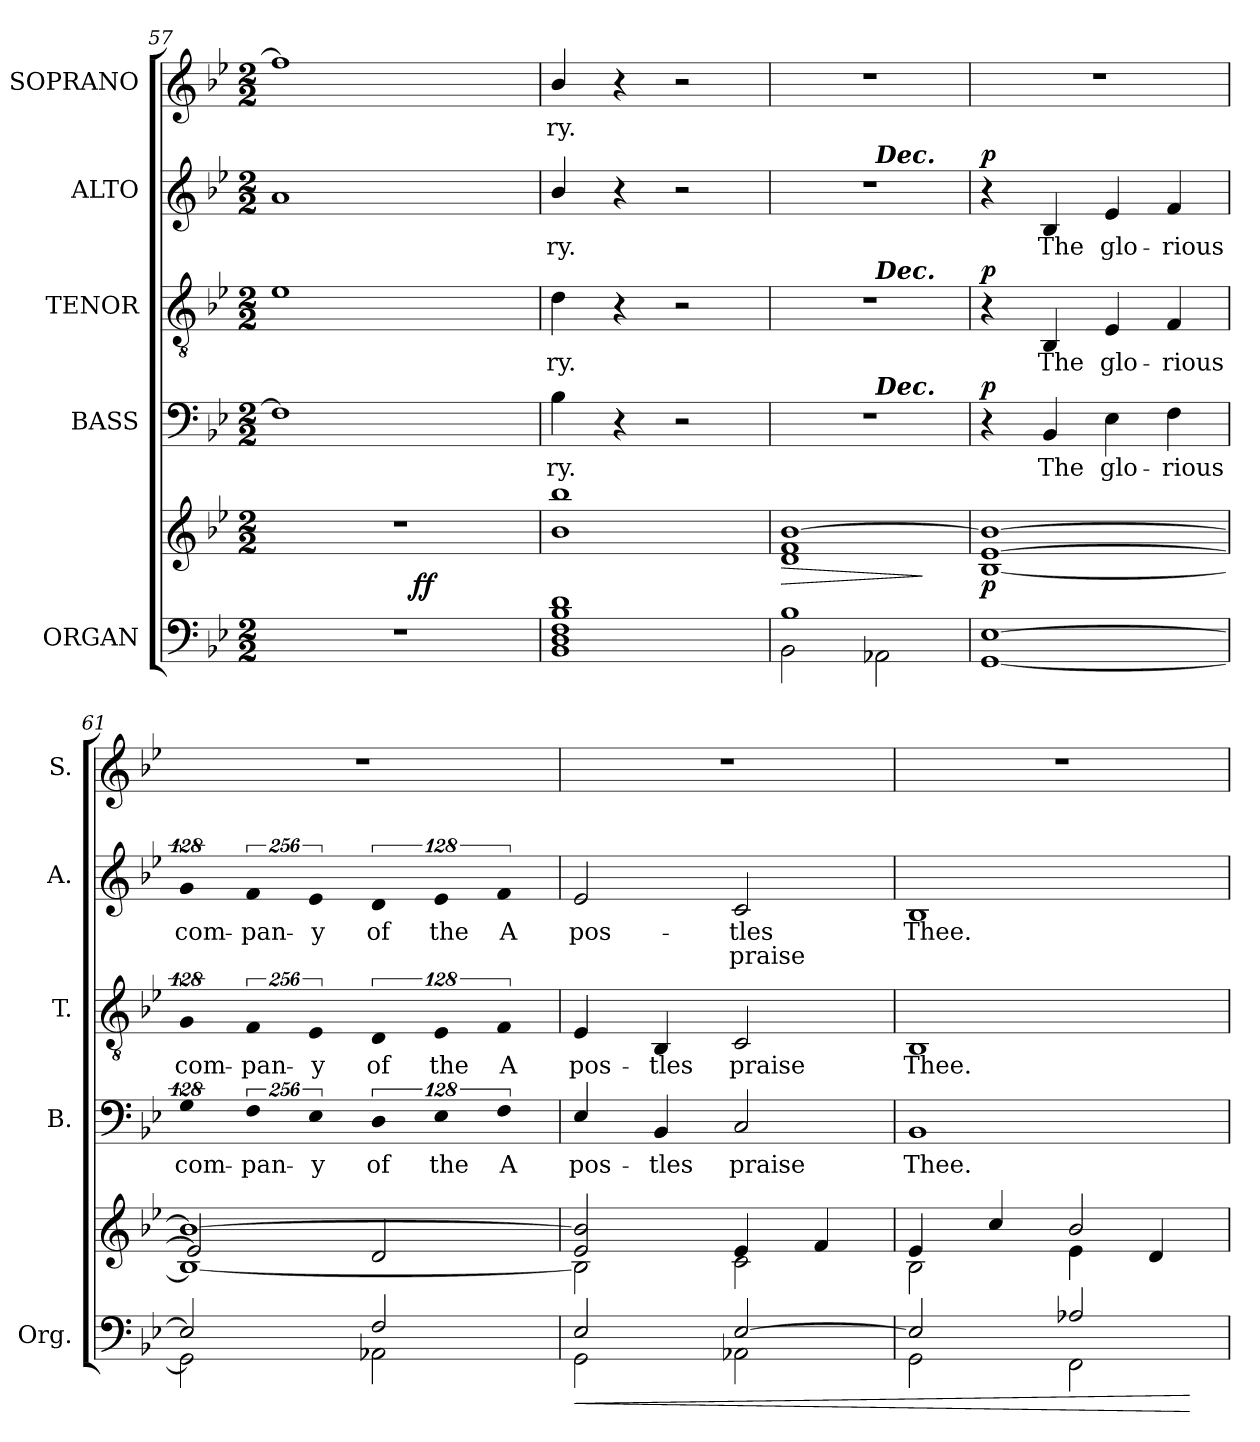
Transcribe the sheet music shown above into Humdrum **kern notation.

**kern	**kern	**dynam	**kern	**text	**dynam	**kern	**text	**dynam	**kern	**text	**text	**dynam	**kern	**text
*part5	*part5	*part5	*part4	*part4	*part4	*part3	*part3	*part3	*part2	*part2	*part2	*part2	*part1	*part1
*staff6	*staff5	*staff5/6	*staff4	*staff4	*staff4	*staff3	*staff3	*staff3	*staff2	*staff2	*staff2	*staff2	*staff1	*staff1
*I"ORGAN	*	*	*I"BASS	*	*	*I"TENOR	*	*	*I"ALTO	*	*	*	*I"SOPRANO	*
*I'Org.	*	*	*I'B.	*	*	*I'T.	*	*	*I'A.	*	*	*	*I'S.	*
*clefF4	*clefG2	*	*clefF4	*	*	*clefGv2	*	*	*clefG2	*	*	*	*clefG2	*
*	*	*	*	*	*	*ITrd7c12	*	*	*	*	*	*	*	*
*k[b-e-]	*k[b-e-]	*	*k[b-e-]	*	*	*k[b-e-]	*	*	*k[b-e-]	*	*	*	*k[b-e-]	*
*B-:	*B-:	*	*B-:	*	*	*B-:	*	*	*B-:	*	*	*	*B-:	*
*M2/2	*M2/2	*	*M2/2	*	*	*M2/2	*	*	*M2/2	*	*	*	*M2/2	*
=57	=57	=57	=57	=57	=57	=57	=57	=57	=57	=57	=57	=57	=57	=57
*^	*	*	*	*	*	*	*	*	*	*	*	*	*	*
1r	2ryy	1r	.	1Fi]	.	.	1E-i	.	.	1ai	.	.	.	1ffi]	.
.	16ryy	.	.	.	.	.	.	.	.	.	.	.	.	.	.
.	64ryy	.	.	.	.	.	.	.	.	.	.	.	.	.	.
.	128ryy	.	.	.	.	.	.	.	.	.	.	.	.	.	.
.	1024ryy	.	.	.	.	.	.	.	.	.	.	.	.	.	.
.	4ryy	.	ff	.	.	.	.	.	.	.	.	.	.	.	.
.	8ryy	.	.	.	.	.	.	.	.	.	.	.	.	.	.
.	32ryy	.	.	.	.	.	.	.	.	.	.	.	.	.	.
.	256..ryy	.	.	.	.	.	.	.	.	.	.	.	.	.	.
=58	=58	=58	=58	=58	=58	=58	=58	=58	=58	=58	=58	=58	=58	=58	=58
*	*	*^	*	*	*	*	*	*	*	*	*	*	*	*	*
!	!	!	!	!	!	!LO:LY:b:color=#000000	!	!	!	!	!	!	!	!	!	!
!	!	!	!	!	!	!	!	!	!LO:LY:b:color=#000000	!	!	!	!	!	!	!
!	!	!	!	!	!	!	!	!	!	!	!	!LO:LY:b:color=#000000	!	!	!	!
!	!	!	!	!	!	!	!	!	!	!	!	!	!	!	!	!LO:LY:b:color=#000000
1B-i 1di	1BB-i 1Di 1Fi	1bb-i	1b-i	.	4B-i\	-ry.	.	4Di\	-ry.	.	4b-i/	-ry.	.	.	4b-i/	-ry.
.	.	.	.	.	4r	.	.	4r	.	.	4r	.	.	.	4r	.
.	.	.	.	.	2r	.	.	2r	.	.	2r	.	.	.	2r	.
=59	=59	=59	=59	=59	=59	=59	=59	=59	=59	=59	=59	=59	=59	=59	=59	=59
!	!	!	!	!LO:HP:b	!	!	!	!	!	!	!	!	!	!	!	!
*	*	*	*	*	*^	*	*	*^	*	*	*^	*	*	*	*	*
1B-i	2BB-i\	[1b-i	1di 1fi	>	1r	2ryy	.	.	1r	2ryy	.	.	1r	2ryy	.	.	.	1r	.
!	!	!	!	!	!	!	!	!	!	!	!	!	!	!LO:TX:a:Bi:t=Dec.	!	!	!	!	!
!	!	!	!	!	!	!	!	!	!	!LO:TX:a:Bi:t=Dec.	!	!	!	!	!	!	!	!	!
!	!	!	!	!	!	!LO:TX:a:Bi:t=Dec.	!	!	!	!	!	!	!	!	!	!	!	!	!
.	2AA-Xi\	.	.	.	.	2ryy	.	.	.	2ryy	.	.	.	2ryy	.	.	.	.	.
*v	*v	*	*	*	*	*	*	*	*	*	*	*	*	*	*	*	*	*	*
*	*v	*v	*	*	*	*	*	*	*	*	*	*	*	*	*	*	*	*
.	.	]	.	.	.	.	.	.	.	.	.	.	.	.	.	.	.
*	*	*	*v	*v	*	*	*	*	*	*	*v	*v	*	*	*	*	*
*	*	*	*	*	*	*v	*v	*	*	*	*	*	*	*	*
=60	=60	=60	=60	=60	=60	=60	=60	=60	=60	=60	=60	=60	=60	=60
*^	*^	*	*	*	*	*	*	*	*	*	*	*	*	*
*	*	*	*^	*	*	*	*	*	*	*	*	*	*	*	*	*
[1E-i	[1GGi	1b-i_	[1B-i	[1e-i	p	4r	.	p	4r	.	p	4r	.	.	p	1r	.
!	!	!	!	!	!	!	!LO:LY:b:color=#000000	!	!	!	!	!	!	!	!	!	!
!	!	!	!	!	!	!	!	!	!	!LO:LY:b:color=#000000	!	!	!	!	!	!	!
!	!	!	!	!	!	!	!	!	!	!	!	!	!LO:LY:b:color=#000000	!	!	!	!
.	.	.	.	.	.	4BB-i/	The	.	4BBB-i/	The	.	4B-i/	The	.	.	.	.
!	!	!	!	!	!	!	!LO:LY:b:color=#000000	!	!	!	!	!	!	!	!	!	!
!	!	!	!	!	!	!	!	!	!	!LO:LY:b:color=#000000	!	!	!	!	!	!	!
!	!	!	!	!	!	!	!	!	!	!	!	!	!LO:LY:b:color=#000000	!	!	!	!
.	.	.	.	.	.	4E-i\	glo-	.	4EE-i/	glo-	.	4e-i/	glo-	.	.	.	.
!	!	!	!	!	!	!	!LO:LY:b:color=#000000	!	!	!	!	!	!	!	!	!	!
!	!	!	!	!	!	!	!	!	!	!LO:LY:b:color=#000000	!	!	!	!	!	!	!
!	!	!	!	!	!	!	!	!	!	!	!	!	!LO:LY:b:color=#000000	!	!	!	!
.	.	.	.	.	.	4Fi\	-rious	.	4FFi/	-rious	.	4fi/	-rious	.	.	.	.
=61	=61	=61	=61	=61	=61	=61	=61	=61	=61	=61	=61	=61	=61	=61	=61	=61	=61
!	!	!	!	!	!	!LO:N:vis=4	!	!	!	!	!	!	!	!	!	!	!
!	!	!	!	!	!	!	!LO:LY:b:color=#000000	!	!LO:N:vis=4	!	!	!	!	!	!	!	!
!	!	!	!	!	!	!	!	!	!	!LO:LY:b:color=#000000	!	!LO:N:vis=4	!	!	!	!	!
!	!	!	!	!	!	!	!	!	!	!	!	!	!LO:LY:b:color=#000000	!	!	!	!
2E-i/]	2GGi\]	1b-i_	1B-i_	2e-i/]	.	512%85Gi\	com-	.	512%85GGi/	com-	.	512%85gi/	com-	.	.	1r	.
!	!	!	!	!	!	!LO:N:vis=4	!	!	!	!	!	!	!	!	!	!	!
!	!	!	!	!	!	!	!LO:LY:b:color=#000000	!	!LO:N:vis=4	!	!	!	!	!	!	!	!
!	!	!	!	!	!	!	!	!	!	!LO:LY:b:color=#000000	!	!LO:N:vis=4	!	!	!	!	!
!	!	!	!	!	!	!	!	!	!	!	!	!	!LO:LY:b:color=#000000	!	!	!	!
.	.	.	.	.	.	1024%171Fi\	-pan-	.	1024%171FFi/	-pan-	.	1024%171fi/	-pan-	.	.	.	.
!	!	!	!	!	!	!LO:N:vis=4	!	!	!	!	!	!	!	!	!	!	!
!	!	!	!	!	!	!	!LO:LY:b:color=#000000	!	!LO:N:vis=4	!	!	!	!	!	!	!	!
!	!	!	!	!	!	!	!	!	!	!LO:LY:b:color=#000000	!	!LO:N:vis=4	!	!	!	!	!
!	!	!	!	!	!	!	!	!	!	!	!	!	!LO:LY:b:color=#000000	!	!	!	!
.	.	.	.	.	.	1024%171E-i\	-y	.	1024%171EE-i/	-y	.	1024%171e-i/	-y	.	.	.	.
!	!	!	!	!	!	!LO:N:vis=4	!	!	!	!	!	!	!	!	!	!	!
!	!	!	!	!	!	!	!LO:LY:b:color=#000000	!	!LO:N:vis=4	!	!	!	!	!	!	!	!
!	!	!	!	!	!	!	!	!	!	!LO:LY:b:color=#000000	!	!LO:N:vis=4	!	!	!	!	!
!	!	!	!	!	!	!	!	!	!	!	!	!	!LO:LY:b:color=#000000	!	!	!	!
2Fi/	2AA-Xi\	.	.	2di/	.	512%85Di/	of	.	512%85DDi/	of	.	512%85di/	of	.	.	.	.
!	!	!	!	!	!	!LO:N:vis=4	!	!	!	!	!	!	!	!	!	!	!
!	!	!	!	!	!	!	!LO:LY:b:color=#000000	!	!LO:N:vis=4	!	!	!	!	!	!	!	!
!	!	!	!	!	!	!	!	!	!	!LO:LY:b:color=#000000	!	!LO:N:vis=4	!	!	!	!	!
!	!	!	!	!	!	!	!	!	!	!	!	!	!LO:LY:b:color=#000000	!	!	!	!
.	.	.	.	.	.	1024%171E-i\	the	.	1024%171EE-i/	the	.	1024%171e-i/	the	.	.	.	.
!	!	!	!	!	!	!LO:N:vis=4	!	!	!	!	!	!	!	!	!	!	!
!	!	!	!	!	!	!	!LO:LY:b:color=#000000	!	!LO:N:vis=4	!	!	!	!	!	!	!	!
!	!	!	!	!	!	!	!	!	!	!LO:LY:b:color=#000000	!	!LO:N:vis=4	!	!	!	!	!
!	!	!	!	!	!	!	!	!	!	!	!	!	!LO:LY:b:color=#000000	!	!	!	!
.	.	.	.	.	.	1024%171Fi\	A	.	1024%171FFi/	A	.	1024%171fi/	A	.	.	.	.
*	*	*v	*v	*v	*	*	*	*	*	*	*	*	*	*	*	*	*
!!LO:LB:g=z
=62	=62	=62	=62	=62	=62	=62	=62	=62	=62	=62	=62	=62	=62	=62	=62
!	!	!	!LO:HP:b=2	!	!	!	!	!	!	!	!	!	!	!	!
*	*	*^	*	*	*	*	*	*	*	*	*	*	*	*	*
!	!	!	!	!	!	!LO:LY:b:color=#000000	!	!	!	!	!	!	!	!	!	!
!	!	!	!	!	!	!	!	!	!LO:LY:b:color=#000000	!	!	!	!	!	!	!
!	!	!	!	!	!	!	!	!	!	!	!	!LO:LY:b:color=#000000	!	!	!	!
2E-i/	2GGi\	2e-i/ 2b-i]	2B-i\]	<	4E-i/	- pos-	.	4EE-i/	- pos-	.	2e-i/	- pos-	.	.	1r	.
!	!	!	!	!	!	!LO:LY:b:color=#000000	!	!	!	!	!	!	!	!	!	!
!	!	!	!	!	!	!	!	!	!LO:LY:b:color=#000000	!	!	!	!	!	!	!
.	.	.	.	.	4BB-i/	-tles	.	4BBB-i/	-tles	.	.	.	.	.	.	.
!	!	!	!	!	!	!LO:LY:b:color=#000000	!	!	!	!	!	!	!	!	!	!
!	!	!	!	!	!	!	!	!	!LO:LY:b:color=#000000	!	!	!	!	!	!	!
!	!	!	!	!	!	!	!	!	!	!	!	!LO:LY:b:color=#000000	!LO:LY:b:color=#000000	!	!	!
[2E-i/	2AA-Xi\	4e-i/	2ci\	.	2Ci/	praise	.	2CCi/	praise	.	2ci/	-tles	praise	.	.	.
.	.	4fi/	.	.	.	.	.	.	.	.	.	.	.	.	.	.
=63	=63	=63	=63	=63	=63	=63	=63	=63	=63	=63	=63	=63	=63	=63	=63	=63
!	!	!	!	!	!	!LO:LY:b:color=#000000	!	!	!	!	!	!	!	!	!	!
!	!	!	!	!	!	!	!	!	!LO:LY:b:color=#000000	!	!	!	!	!	!	!
!	!	!	!	!	!	!	!	!	!	!	!	!LO:LY:b:color=#000000	!	!	!	!
2E-i/]	2GGi\	4e-i/	2B-i\	.	1BB-i	Thee.	.	1BBB-i	Thee.	.	1B-i	Thee.	.	.	1r	.
.	.	4cci/	.	.	.	.	.	.	.	.	.	.	.	.	.	.
2A-Xi/	2FFi\	2b-i/	4e-i\	.	.	.	.	.	.	.	.	.	.	.	.	.
.	.	.	4di/	.	.	.	.	.	.	.	.	.	.	.	.	.
*v	*v	*	*	*	*	*	*	*	*	*	*	*	*	*	*	*
*	*v	*v	*	*	*	*	*	*	*	*	*	*	*	*	*
.	.	[	.	.	.	.	.	.	.	.	.	.	.	.
=	=	=	=	=	=	=	=	=	=	=	=	=	=	=
*-	*-	*-	*-	*-	*-	*-	*-	*-	*-	*-	*-	*-	*-	*-
